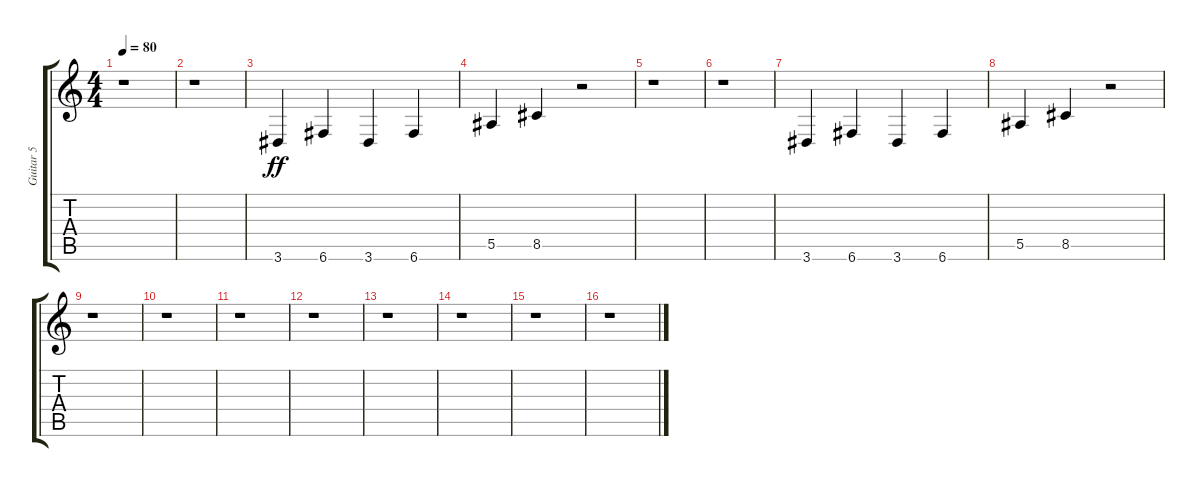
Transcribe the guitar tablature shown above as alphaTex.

\track ("Guitar 5" "Guitar 5") {instrument distortionguitar}
\staff {score tabs}
\tuning (C4 G3 Eb3 Bb2 F2 C2) {hide}
\ts (4 4)
\tempo 80
\clef g2
\ks c
r.1{dy ff} |
r.1 |
3.6.4 6.6.4 3.6.4 6.6.4 |
5.5.4 8.5.4 r.2 |
r.1 |
r.1 |
3.6.4 6.6.4 3.6.4 6.6.4 |
5.5.4 8.5.4 r.2 |
r.1 |
r.1 |
r.1 |
r.1 |
r.1 |
r.1 |
r.1 |
r.1
